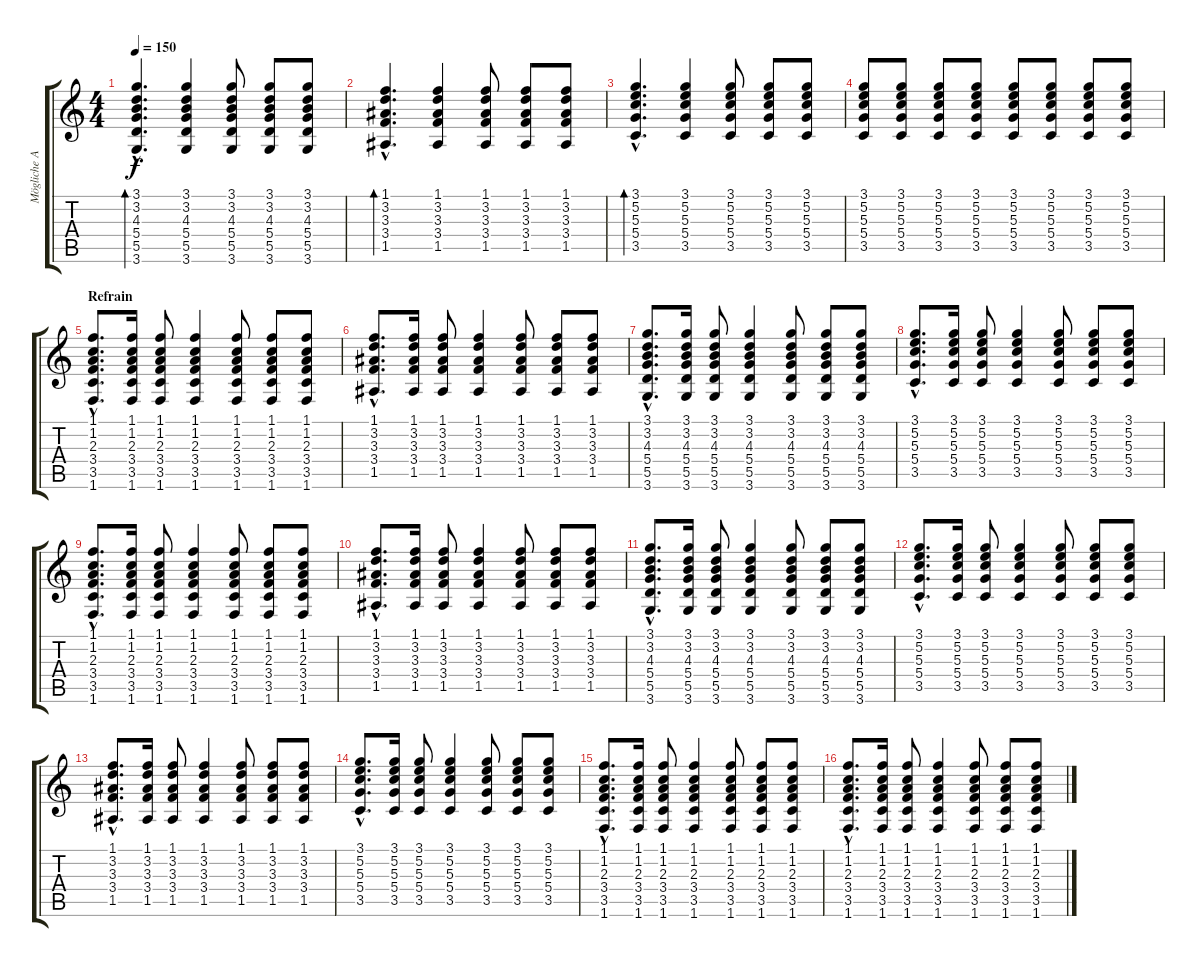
\track ("Mögliche Akkorde" "Mögliche A") {instrument acousticguitarsteel}
\staff {score tabs}
\tuning (E4 B3 G3 D3 A2 E2) {hide}
\ts (4 4)
\tempo 150
\clef g2
\ks c
(3.1{hac} 3.2{hac} 4.3{hac} 5.4{hac} 5.5{hac} 3.6{hac}).4{d bd 60 dy f} (3.1 3.2 4.3 5.4 5.5 3.6).4 (3.1 3.2 4.3 5.4 5.5 3.6).8 (3.1 3.2 4.3 5.4 5.5 3.6).8 (3.1 3.2 4.3 5.4 5.5 3.6).8 |
(1.1{hac} 3.2{hac} 3.3{hac} 3.4{hac} 1.5{hac}).4{d bd 60} (1.1 3.2 3.3 3.4 1.5).4 (1.1 3.2 3.3 3.4 1.5).8 (1.1 3.2 3.3 3.4 1.5).8 (1.1 3.2 3.3 3.4 1.5).8 |
(3.1{hac} 5.2{hac} 5.3{hac} 5.4{hac} 3.5{hac}).4{d bd 60} (3.1 5.2 5.3 5.4 3.5).4 (3.1 5.2 5.3 5.4 3.5).8 (3.1 5.2 5.3 5.4 3.5).8 (3.1 5.2 5.3 5.4 3.5).8 |
(3.1 5.2 5.3 5.4 3.5).8 (3.1 5.2 5.3 5.4 3.5).8 (3.1 5.2 5.3 5.4 3.5).8 (3.1 5.2 5.3 5.4 3.5).8 (3.1 5.2 5.3 5.4 3.5).8 (3.1 5.2 5.3 5.4 3.5).8 (3.1 5.2 5.3 5.4 3.5).8 (3.1 5.2 5.3 5.4 3.5).8 |
\section ("" "Refrain")
(1.1{hac} 1.2{hac} 2.3{hac} 3.4{hac} 3.5{hac} 1.6{hac}).8{d} (1.1 1.2 2.3 3.4 3.5 1.6).16 (1.1 1.2 2.3 3.4 3.5 1.6).8 (1.1 1.2 2.3 3.4 3.5 1.6).4 (1.1 1.2 2.3 3.4 3.5 1.6).8 (1.1 1.2 2.3 3.4 3.5 1.6).8 (1.1 1.2 2.3 3.4 3.5 1.6).8 |
(1.1{hac} 3.2{hac} 3.3{hac} 3.4{hac} 1.5{hac}).8{d} (1.1 3.2 3.3 3.4 1.5).16 (1.1 3.2 3.3 3.4 1.5).8 (1.1 3.2 3.3 3.4 1.5).4 (1.1 3.2 3.3 3.4 1.5).8 (1.1 3.2 3.3 3.4 1.5).8 (1.1 3.2 3.3 3.4 1.5).8 |
(3.1{hac} 3.2{hac} 4.3{hac} 5.4{hac} 5.5{hac} 3.6{hac}).8{d} (3.1 3.2 4.3 5.4 5.5 3.6).16 (3.1 3.2 4.3 5.4 5.5 3.6).8 (3.1 3.2 4.3 5.4 5.5 3.6).4 (3.1 3.2 4.3 5.4 5.5 3.6).8 (3.1 3.2 4.3 5.4 5.5 3.6).8 (3.1 3.2 4.3 5.4 5.5 3.6).8 |
(3.1{hac} 5.2{hac} 5.3{hac} 5.4{hac} 3.5{hac}).8{d} (3.1 5.2 5.3 5.4 3.5).16 (3.1 5.2 5.3 5.4 3.5).8 (3.1 5.2 5.3 5.4 3.5).4 (3.1 5.2 5.3 5.4 3.5).8 (3.1 5.2 5.3 5.4 3.5).8 (3.1 5.2 5.3 5.4 3.5).8 |
(1.1{hac} 1.2{hac} 2.3{hac} 3.4{hac} 3.5{hac} 1.6{hac}).8{d} (1.1 1.2 2.3 3.4 3.5 1.6).16 (1.1 1.2 2.3 3.4 3.5 1.6).8 (1.1 1.2 2.3 3.4 3.5 1.6).4 (1.1 1.2 2.3 3.4 3.5 1.6).8 (1.1 1.2 2.3 3.4 3.5 1.6).8 (1.1 1.2 2.3 3.4 3.5 1.6).8 |
(1.1{hac} 3.2{hac} 3.3{hac} 3.4{hac} 1.5{hac}).8{d} (1.1 3.2 3.3 3.4 1.5).16 (1.1 3.2 3.3 3.4 1.5).8 (1.1 3.2 3.3 3.4 1.5).4 (1.1 3.2 3.3 3.4 1.5).8 (1.1 3.2 3.3 3.4 1.5).8 (1.1 3.2 3.3 3.4 1.5).8 |
(3.1{hac} 3.2{hac} 4.3{hac} 5.4{hac} 5.5{hac} 3.6{hac}).8{d} (3.1 3.2 4.3 5.4 5.5 3.6).16 (3.1 3.2 4.3 5.4 5.5 3.6).8 (3.1 3.2 4.3 5.4 5.5 3.6).4 (3.1 3.2 4.3 5.4 5.5 3.6).8 (3.1 3.2 4.3 5.4 5.5 3.6).8 (3.1 3.2 4.3 5.4 5.5 3.6).8 |
(3.1{hac} 5.2{hac} 5.3{hac} 5.4{hac} 3.5{hac}).8{d} (3.1 5.2 5.3 5.4 3.5).16 (3.1 5.2 5.3 5.4 3.5).8 (3.1 5.2 5.3 5.4 3.5).4 (3.1 5.2 5.3 5.4 3.5).8 (3.1 5.2 5.3 5.4 3.5).8 (3.1 5.2 5.3 5.4 3.5).8 |
(1.1{hac} 3.2{hac} 3.3{hac} 3.4{hac} 1.5{hac}).8{d} (1.1 3.2 3.3 3.4 1.5).16 (1.1 3.2 3.3 3.4 1.5).8 (1.1 3.2 3.3 3.4 1.5).4 (1.1 3.2 3.3 3.4 1.5).8 (1.1 3.2 3.3 3.4 1.5).8 (1.1 3.2 3.3 3.4 1.5).8 |
(3.1{hac} 5.2{hac} 5.3{hac} 5.4{hac} 3.5{hac}).8{d} (3.1 5.2 5.3 5.4 3.5).16 (3.1 5.2 5.3 5.4 3.5).8 (3.1 5.2 5.3 5.4 3.5).4 (3.1 5.2 5.3 5.4 3.5).8 (3.1 5.2 5.3 5.4 3.5).8 (3.1 5.2 5.3 5.4 3.5).8 |
(1.1{hac} 1.2{hac} 2.3{hac} 3.4{hac} 3.5{hac} 1.6{hac}).8{d} (1.1 1.2 2.3 3.4 3.5 1.6).16 (1.1 1.2 2.3 3.4 3.5 1.6).8 (1.1 1.2 2.3 3.4 3.5 1.6).4 (1.1 1.2 2.3 3.4 3.5 1.6).8 (1.1 1.2 2.3 3.4 3.5 1.6).8 (1.1 1.2 2.3 3.4 3.5 1.6).8 |
(1.1{hac} 1.2{hac} 2.3{hac} 3.4{hac} 3.5{hac} 1.6{hac}).8{d} (1.1 1.2 2.3 3.4 3.5 1.6).16 (1.1 1.2 2.3 3.4 3.5 1.6).8 (1.1 1.2 2.3 3.4 3.5 1.6).4 (1.1 1.2 2.3 3.4 3.5 1.6).8 (1.1 1.2 2.3 3.4 3.5 1.6).8 (1.1 1.2 2.3 3.4 3.5 1.6).8
